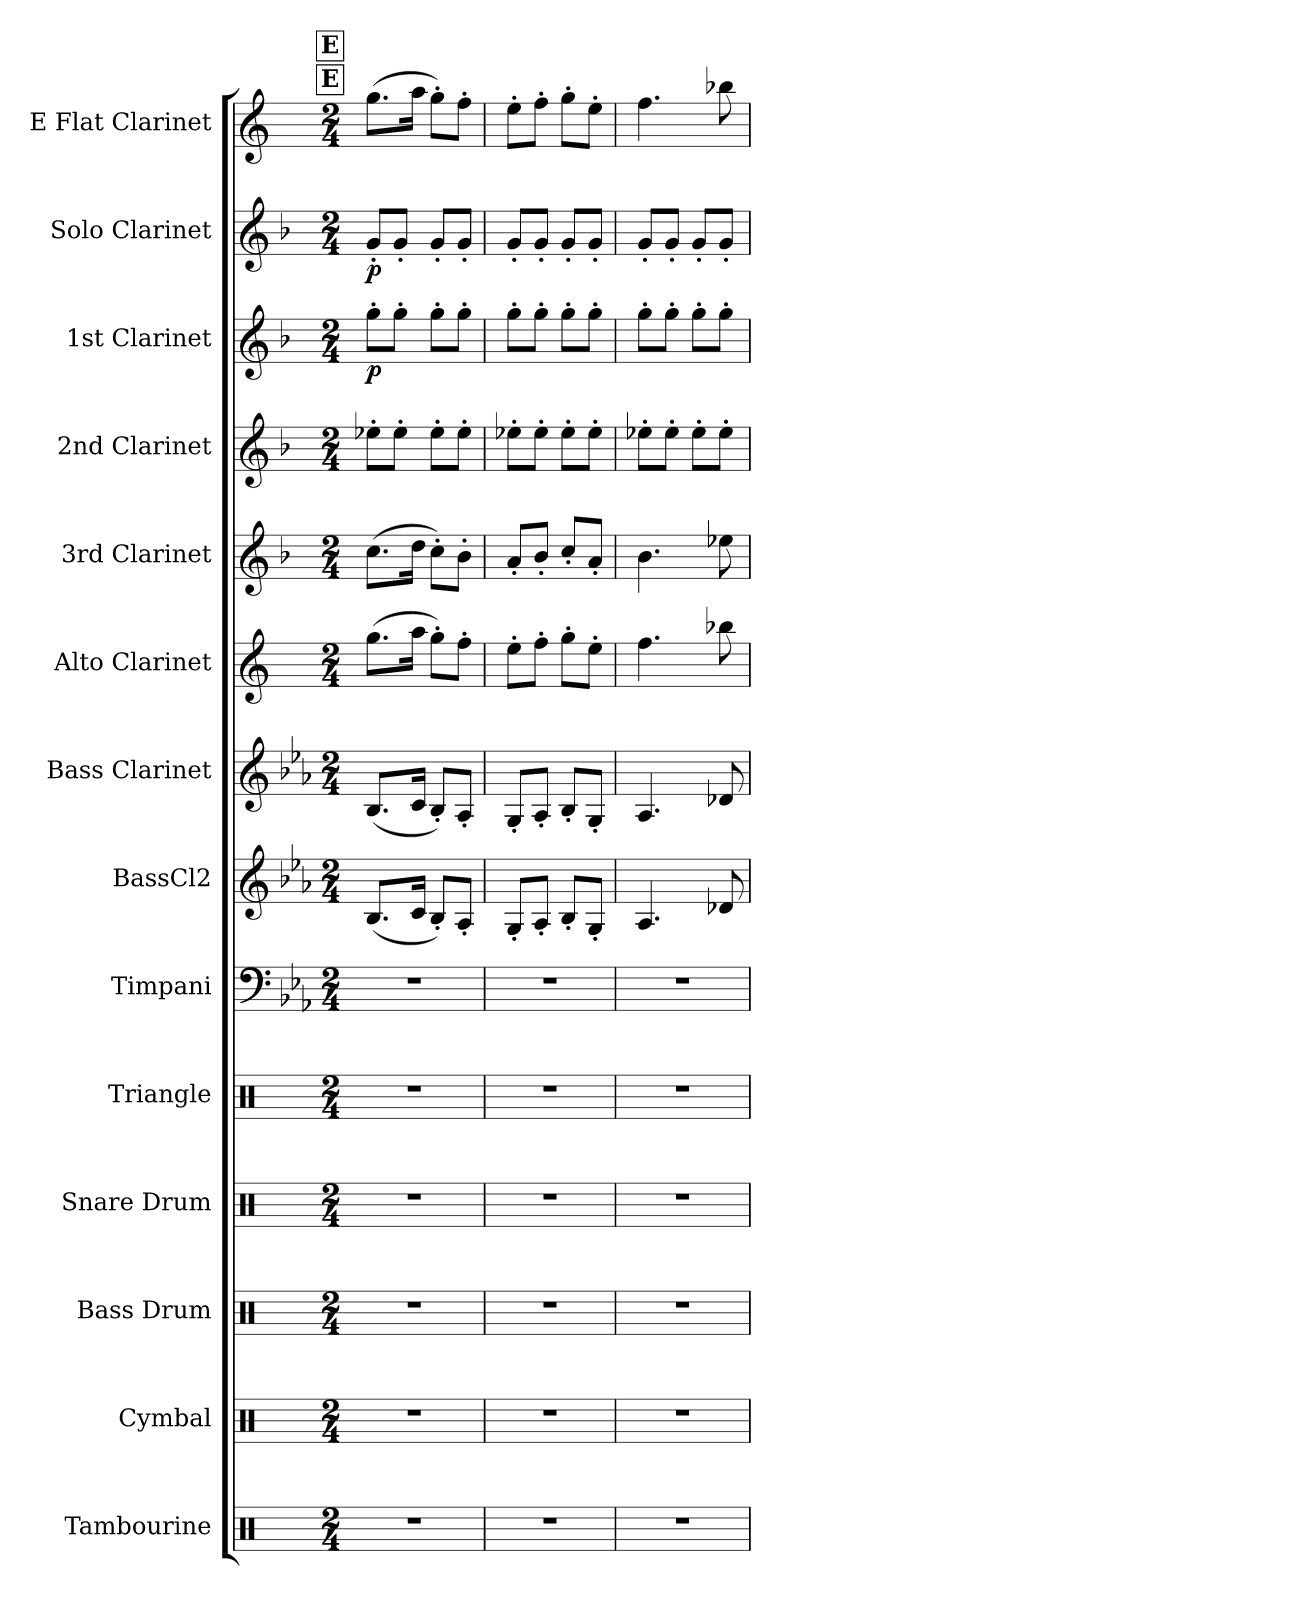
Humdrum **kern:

**kern	**kern	**kern	**kern	**kern	**kern	**kern	**kern	**kern	**kern	**kern	**kern	**dynam	**kern	**dynam	**kern
*part14	*part13	*part12	*part11	*part10	*part9	*part8	*part7	*part6	*part5	*part4	*part3	*part3	*part2	*part2	*part1
*staff14	*staff13	*staff12	*staff11	*staff10	*staff9	*staff8	*staff7	*staff6	*staff5	*staff4	*staff3	*staff3	*staff2	*staff2	*staff1
*I"Tambourine	*I"Cymbal	*I"Bass Drum	*I"Snare Drum	*I"Triangle	*I"Timpani	*I"BassCl2	*I"Bass Clarinet	*I"Alto Clarinet	*I"3rd Clarinet	*I"2nd Clarinet	*I"1st Clarinet	*	*I"Solo Clarinet	*	*I"E Flat Clarinet
*I'Tamb.	*I'Cym.	*I'B. Dr.	*I'Sn. Dr.	*I'Trgl.	*I'Timp.	*I'B. Cl2	*I'B. Cl.	*I'A. Cl.	*I'3rdCl.	*I'2nd Cl.	*I'1stCl.	*	*I'SoloCl.	*	*
*clefX	*clefX	*clefX	*clefX	*clefX	*clefF4	*clefG2	*clefG2	*clefG2	*clefG2	*clefG2	*clefG2	*	*clefG2	*	*clefG2
*	*	*	*	*	*	*ITrd8c14	*ITrd8c14	*ITrd5c9	*ITrd1c2	*ITrd1c2	*ITrd1c2	*	*ITrd1c2	*	*ITrd-2c-3
*k[]	*k[]	*k[]	*k[]	*k[]	*k[b-e-a-]	*k[b-e-a-]	*k[b-e-a-]	*k[b-e-a-]	*k[b-e-a-]	*k[b-e-a-]	*k[b-e-a-]	*	*k[b-e-a-]	*	*k[b-e-a-]
*M2/4	*M2/4	*M2/4	*M2/4	*M2/4	*M2/4	*M2/4	*M2/4	*M2/4	*M2/4	*M2/4	*M2/4	*	*M2/4	*	*M2/4
!!LO:REH:place=s1:a:B:fs=12.9857:t=E
!!LO:REH:place=s1:a:B:fs=12.9857:t=E
=240	=240	=240	=240	=240	=240	=240	=240	=240	=240	=240	=240	=240	=240	=240	=240
!	!	!	!	!	!	!	!	!	!	!	!	!LO:DY:b	!	!LO:DY:b	!
2r	2r	2r	2r	2r	2r	(8.BB-/L	(8.BB-/L	(8.b-\L	(8.b-\L	8dd-X'\L	8ff'\L	p	8f'/L	p	(8.bb-\L
.	.	.	.	.	.	.	.	.	.	8dd-'\J	8ff'\J	.	8f'/J	.	.
.	.	.	.	.	.	16C/Jk	16C/Jk	16cc\Jk	16cc\Jk	.	.	.	.	.	16ccc\Jk
.	.	.	.	.	.	8BB-'/L)	8BB-'/L)	8b-'\L)	8b-'\L)	8dd-'\L	8ff'\L	.	8f'/L	.	8bb-'\L)
.	.	.	.	.	.	8AA-'/J	8AA-'/J	8a-'\J	8a-'\J	8dd-'\J	8ff'\J	.	8f'/J	.	8aa-'\J
=241	=241	=241	=241	=241	=241	=241	=241	=241	=241	=241	=241	=241	=241	=241	=241
2r	2r	2r	2r	2r	2r	8GG'/L	8GG'/L	8g'\L	8g'/L	8dd-X'\L	8ff'\L	.	8f'/L	.	8gg'\L
.	.	.	.	.	.	8AA-'/J	8AA-'/J	8a-'\J	8a-'/J	8dd-'\J	8ff'\J	.	8f'/J	.	8aa-'\J
.	.	.	.	.	.	8BB-'/L	8BB-'/L	8b-'\L	8b-'/L	8dd-'\L	8ff'\L	.	8f'/L	.	8bb-'\L
.	.	.	.	.	.	8GG'/J	8GG'/J	8g'\J	8g'/J	8dd-'\J	8ff'\J	.	8f'/J	.	8gg'\J
=242	=242	=242	=242	=242	=242	=242	=242	=242	=242	=242	=242	=242	=242	=242	=242
2r	2r	2r	2r	2r	2r	4.AA-/	4.AA-/	4.a-\	4.a-\	8dd-X'\L	8ff'\L	.	8f'/L	.	4.aa-\
.	.	.	.	.	.	.	.	.	.	8dd-'\J	8ff'\J	.	8f'/J	.	.
.	.	.	.	.	.	.	.	.	.	8dd-'\L	8ff'\L	.	8f'/L	.	.
.	.	.	.	.	.	8D-X/	8D-X/	8dd-X\	8dd-X\	8dd-'\J	8ff'\J	.	8f'/J	.	8ddd-X\
=	=	=	=	=	=	=	=	=	=	=	=	=	=	=	=
*-	*-	*-	*-	*-	*-	*-	*-	*-	*-	*-	*-	*-	*-	*-	*-
